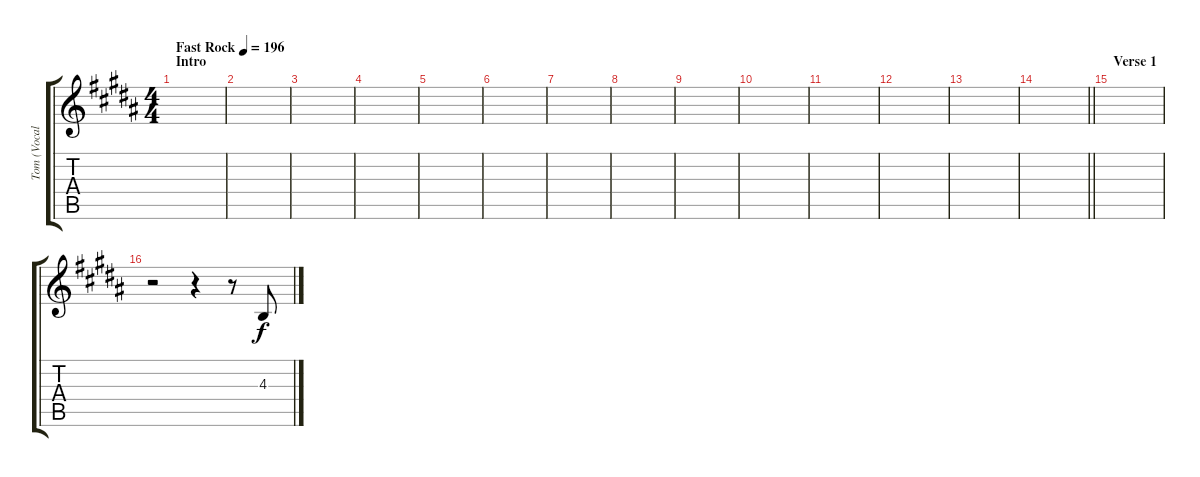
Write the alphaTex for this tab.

\track ("Tom (Vocal)" "Tom (Vocal") {instrument accordion}
\staff {score tabs}
\tuning (E4 B3 G3 D3 A2 E2) {hide}
\ts (4 4)
\section ("" "Intro")
\tempo (196 "Fast Rock")
\clef g2
\ks b
|
|
|
|
|
|
|
|
|
|
|
|
|
\barLineRight lightlight
|
\section ("" "Verse 1")
|
r.2 r.4 r.8 4.3.8
